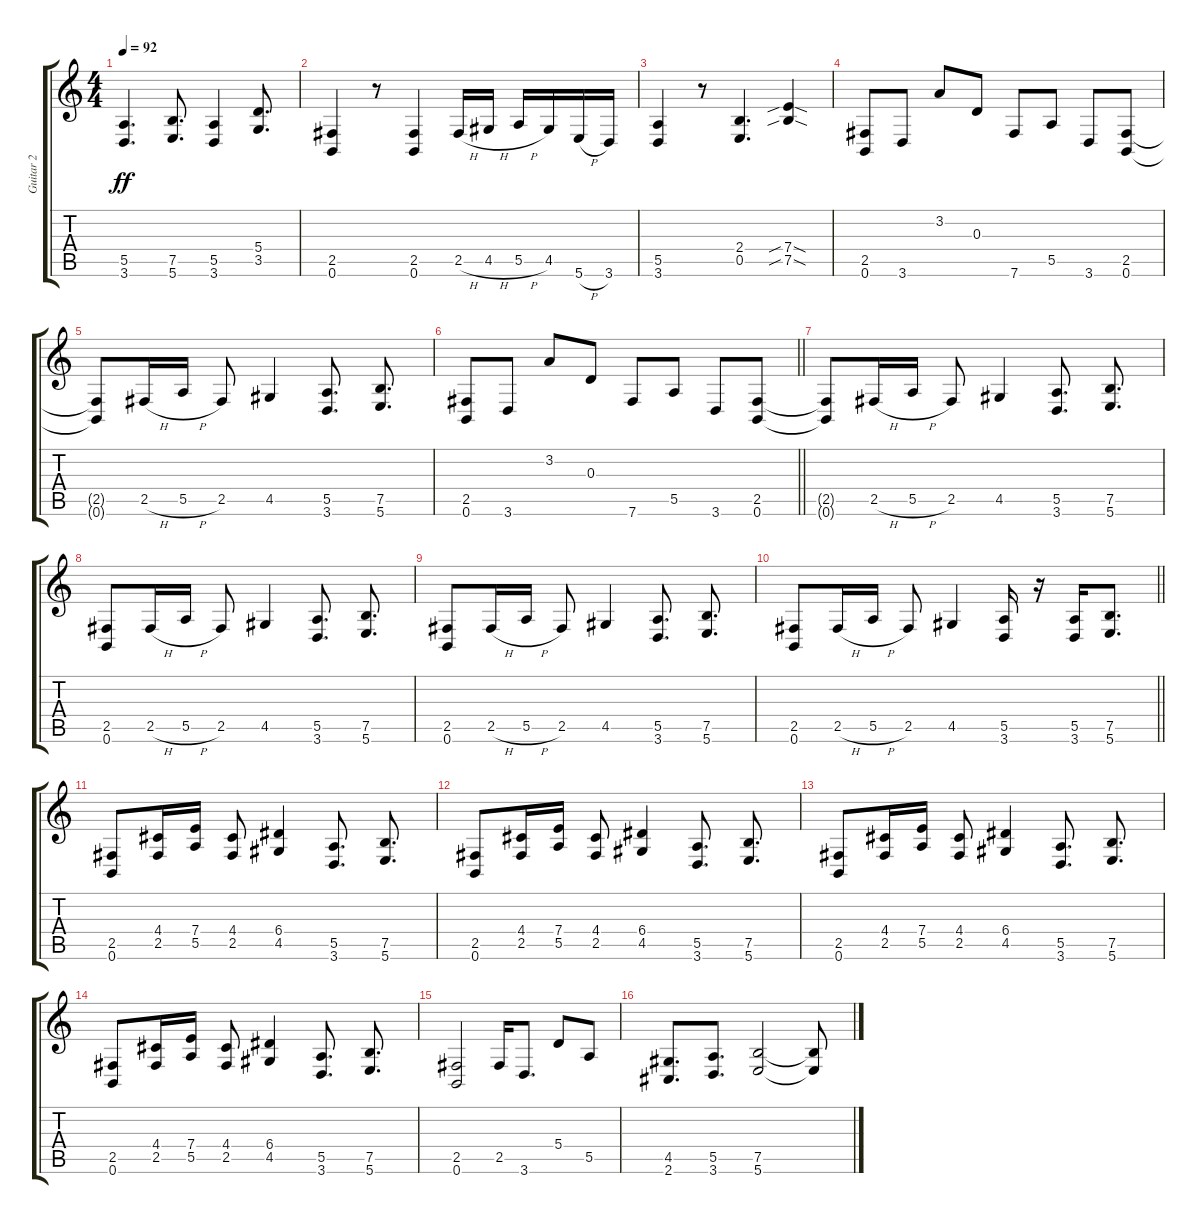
\track ("Guitar 2" "Guitar 2") {instrument distortionguitar}
\staff {score tabs}
\tuning (B3 Gb3 D3 A2 E2 B1) {hide}
\ts (4 4)
\tempo 92
\clef g2
\ks c
(5.5 3.6).4{d dy ff} (7.5 5.6).8{d} (5.5 3.6).4 (5.4 3.5).8{d} |
(2.5 0.6).4 r.8 (2.5 0.6).4 2.5{h}.16 4.5{h}.16 5.5{h}.16 4.5.16 5.6{h}.16 3.6.16 |
(5.5 3.6).4 r.8 (2.4 0.5).4{d} (7.4{sib sod} 7.5{sib sod}).4 |
(2.5 0.6).8 3.6.8 3.2.8 0.3.8 7.6.8 5.5.8 3.6.8 (2.5 0.6).8 |
(2.5{t} 0.6{t}).8 2.5{h}.16 5.5{h}.16 2.5.8 4.5.4 (5.5 3.6).8{d} (7.5 5.6).8{d} |
\barLineRight lightlight
(2.5 0.6).8 3.6.8 3.2.8 0.3.8 7.6.8 5.5.8 3.6.8 (2.5 0.6).8 |
(2.5{t} 0.6{t}).8 2.5{h}.16 5.5{h}.16 2.5.8 4.5.4 (5.5 3.6).8{d} (7.5 5.6).8{d} |
(2.5 0.6).8 2.5{h}.16 5.5{h}.16 2.5.8 4.5.4 (5.5 3.6).8{d} (7.5 5.6).8{d} |
(2.5 0.6).8 2.5{h}.16 5.5{h}.16 2.5.8 4.5.4 (5.5 3.6).8{d} (7.5 5.6).8{d} |
\barLineRight lightlight
(2.5 0.6).8 2.5{h}.16 5.5{h}.16 2.5.8 4.5.4 (5.5 3.6).16 r.16 (5.5 3.6).16 (7.5 5.6).8{d} |
(2.5 0.6).8 (4.4 2.5).16 (7.4 5.5).16 (4.4 2.5).8 (6.4 4.5).4 (5.5 3.6).8{d} (7.5 5.6).8{d} |
(2.5 0.6).8 (4.4 2.5).16 (7.4 5.5).16 (4.4 2.5).8 (6.4 4.5).4 (5.5 3.6).8{d} (7.5 5.6).8{d} |
(2.5 0.6).8 (4.4 2.5).16 (7.4 5.5).16 (4.4 2.5).8 (6.4 4.5).4 (5.5 3.6).8{d} (7.5 5.6).8{d} |
(2.5 0.6).8 (4.4 2.5).16 (7.4 5.5).16 (4.4 2.5).8 (6.4 4.5).4 (5.5 3.6).8{d} (7.5 5.6).8{d} |
(2.5 0.6).2 2.5.16 3.6.8{d} 5.4.8 5.5.8 |
(4.5 2.6).8{d} (5.5 3.6).8{d} (7.5 5.6).2 (7.5{t} 5.6{t}).8
